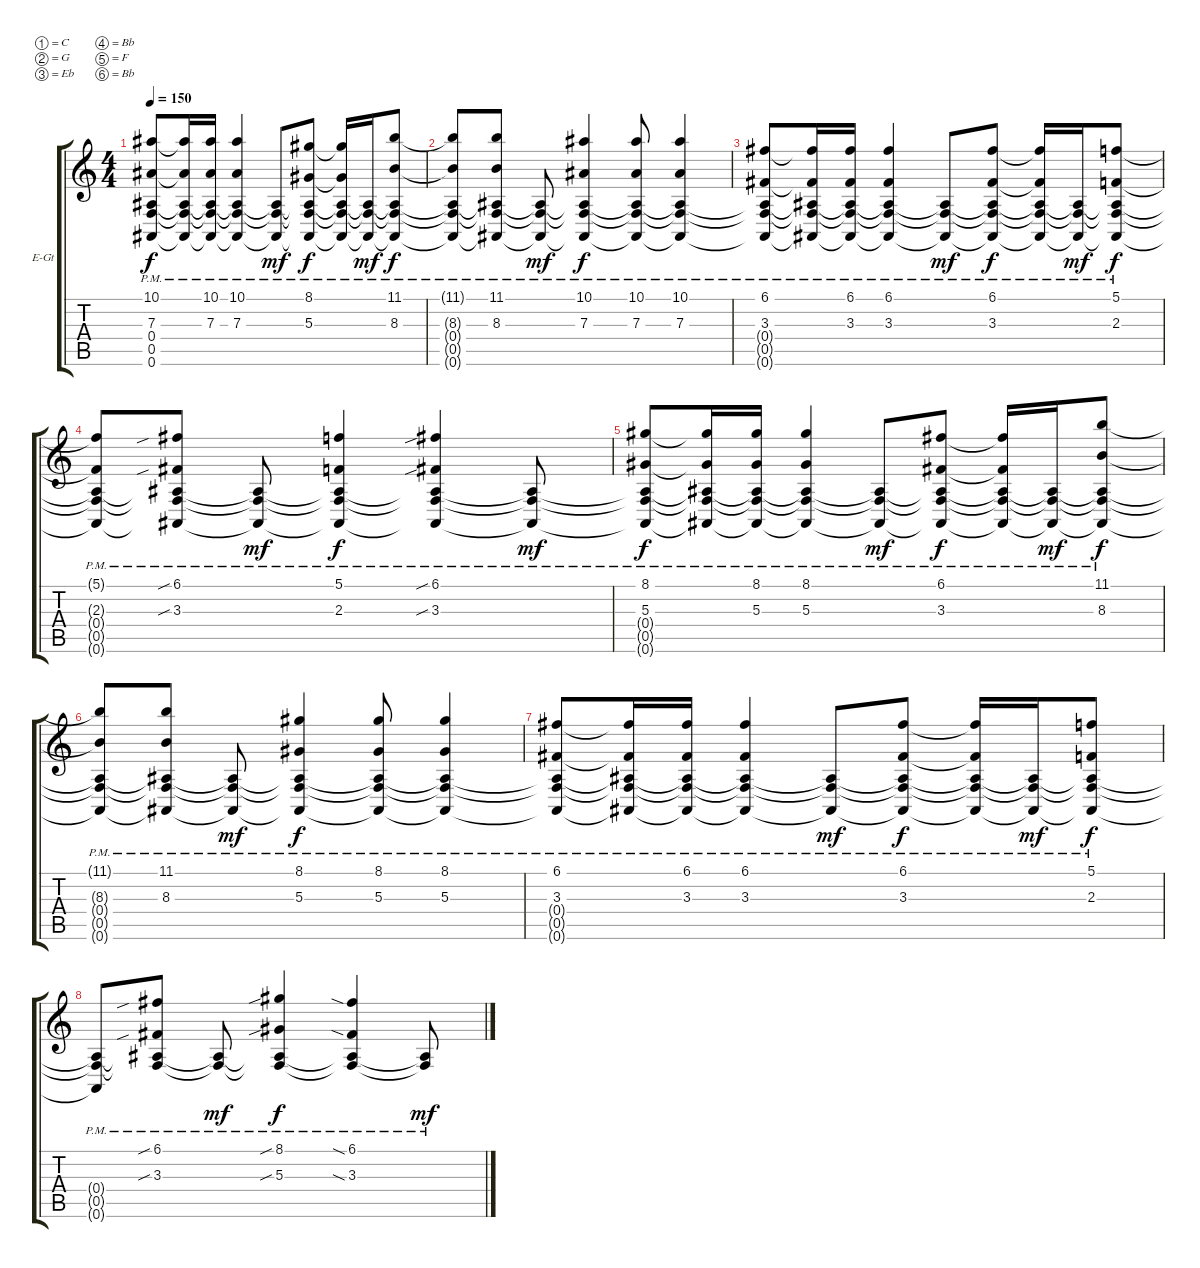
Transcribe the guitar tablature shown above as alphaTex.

\bracketExtendMode groupsimilarinstruments
\firstSystemTrackNameOrientation horizontal
\otherSystemsTrackNameOrientation horizontal
\track ("Christian" "E-Gt") {instrument distortionguitar}
\staff {score tabs}
\tuning (C4 G3 Eb3 Bb2 F2 Bb1)
\ts (4 4)
\tempo 150
\clef g2
\ks c
(10.1 7.3 0.4{pm t} 0.5{pm t} 0.6{pm t}).8{dy f} (10.1{t} 7.3{t} 0.4{pm t} 0.5{pm t} 0.6{pm t}).16 (10.1 7.3 0.4{pm t} 0.5{pm t} 0.6{pm t}).16 (10.1 7.3 0.4{pm t} 0.5{pm t} 0.6{pm t}).4 (0.4{pm t} 0.5{pm t} 0.6{pm t}).8{dy mf} (8.1 5.3 0.4{pm t} 0.5{pm t} 0.6{pm t}).8{dy f} (8.1{t} 5.3{t} 0.4{pm t} 0.5{pm t} 0.6{pm t}).16 (0.4{pm t} 0.5{pm t} 0.6{pm t}).16{dy mf} (11.1 8.3 0.4{pm t} 0.5{pm t} 0.6{pm t}).8{dy f} |
(11.1{t} 8.3{t} 0.4{pm t} 0.5{pm t} 0.6{pm t}).8 (11.1 8.3 0.4{pm t} 0.5{pm t} 0.6{pm t}).8 (0.4{pm t} 0.5{pm t} 0.6{pm t}).8{dy mf} (10.1 7.3 0.4{pm t} 0.5{pm t} 0.6{pm t}).4{dy f} (10.1 7.3 0.4{pm t} 0.5{pm t} 0.6{pm t}).8 (10.1 7.3 0.4{pm t} 0.5{pm t} 0.6{pm t}).4 |
(6.1 3.3 0.4{pm t} 0.5{pm t} 0.6{pm t}).8 (6.1{t} 3.3{t} 0.4{pm t} 0.5{pm t} 0.6{pm t}).16 (6.1 3.3 0.4{pm t} 0.5{pm t} 0.6{pm t}).16 (6.1 3.3 0.4{pm t} 0.5{pm t} 0.6{pm t}).4 (0.4{pm t} 0.5{pm t} 0.6{pm t}).8{dy mf} (6.1 3.3 0.4{pm t} 0.5{pm t} 0.6{pm t}).8{dy f} (6.1{t} 3.3{t} 0.4{pm t} 0.5{pm t} 0.6{pm t}).16 (0.4{pm t} 0.5{pm t} 0.6{pm t}).16{dy mf} (5.1 2.3 0.4{pm t} 0.5{pm t} 0.6{pm t}).8{dy f} |
(5.1{t} 2.3{t} 0.4{pm t} 0.5{pm t} 0.6{pm t}).8 (6.1{sib} 3.3{sib} 0.4{pm t} 0.5{pm t} 0.6{pm t}).8 (0.4{pm t} 0.5{pm t} 0.6{pm t}).8{dy mf} (5.1 2.3 0.4{pm t} 0.5{pm t} 0.6{pm t}).4{dy f} (6.1{sib} 3.3{sib} 0.4{pm t} 0.5{pm t} 0.6{pm t}).4 (0.4{pm t} 0.5{pm t} 0.6{pm t}).8{dy mf} |
(8.1 5.3 0.4{pm t} 0.5{pm t} 0.6{pm t}).8{dy f} (8.1{t} 5.3{t} 0.4{pm t} 0.5{pm t} 0.6{pm t}).16 (8.1 5.3 0.4{pm t} 0.5{pm t} 0.6{pm t}).16 (8.1 5.3 0.4{pm t} 0.5{pm t} 0.6{pm t}).4 (0.4{pm t} 0.5{pm t} 0.6{pm t}).8{dy mf} (6.1 3.3 0.4{pm t} 0.5{pm t} 0.6{pm t}).8{dy f} (6.1{t} 3.3{t} 0.4{pm t} 0.5{pm t} 0.6{pm t}).16 (0.4{pm t} 0.5{pm t} 0.6{pm t}).16{dy mf} (11.1 8.3 0.4{pm t} 0.5{pm t} 0.6{pm t}).8{dy f} |
(11.1{t} 8.3{t} 0.4{pm t} 0.5{pm t} 0.6{pm t}).8 (11.1 8.3 0.4{pm t} 0.5{pm t} 0.6{pm t}).8 (0.4{pm t} 0.5{pm t} 0.6{pm t}).8{dy mf} (8.1 5.3 0.4{pm t} 0.5{pm t} 0.6{pm t}).4{dy f} (8.1 5.3 0.4{pm t} 0.5{pm t} 0.6{pm t}).8 (8.1 5.3 0.4{pm t} 0.5{pm t} 0.6{pm t}).4 |
(6.1 3.3 0.4{pm t} 0.5{pm t} 0.6{pm t}).8 (6.1{t} 3.3{t} 0.4{pm t} 0.5{pm t} 0.6{pm t}).16 (6.1 3.3 0.4{pm t} 0.5{pm t} 0.6{pm t}).16 (6.1 3.3 0.4{pm t} 0.5{pm t} 0.6{pm t}).4 (0.4{pm t} 0.5{pm t} 0.6{pm t}).8{dy mf} (6.1 3.3 0.4{pm t} 0.5{pm t} 0.6{pm t}).8{dy f} (6.1{t} 3.3{t} 0.4{pm t} 0.5{pm t} 0.6{pm t}).16 (0.4{pm t} 0.5{pm t} 0.6{pm t}).16{dy mf} (5.1 2.3 0.4{pm t} 0.5{pm t} 0.6{pm t}).8{dy f} |
(0.4{pm t} 0.5{pm t} 0.6{pm t}).8 (6.1{sib} 3.3{sib} 0.4{pm t} 0.5{pm t}).8 (0.4{pm t} 0.5{pm t}).8{dy mf} (8.1{sib} 5.3{sib} 0.4{pm t} 0.5{pm t}).4{dy f} (6.1{sia} 3.3{sia} 0.4{pm t} 0.5{pm t}).4 (0.4{pm t} 0.5{pm t}).8{dy mf}
